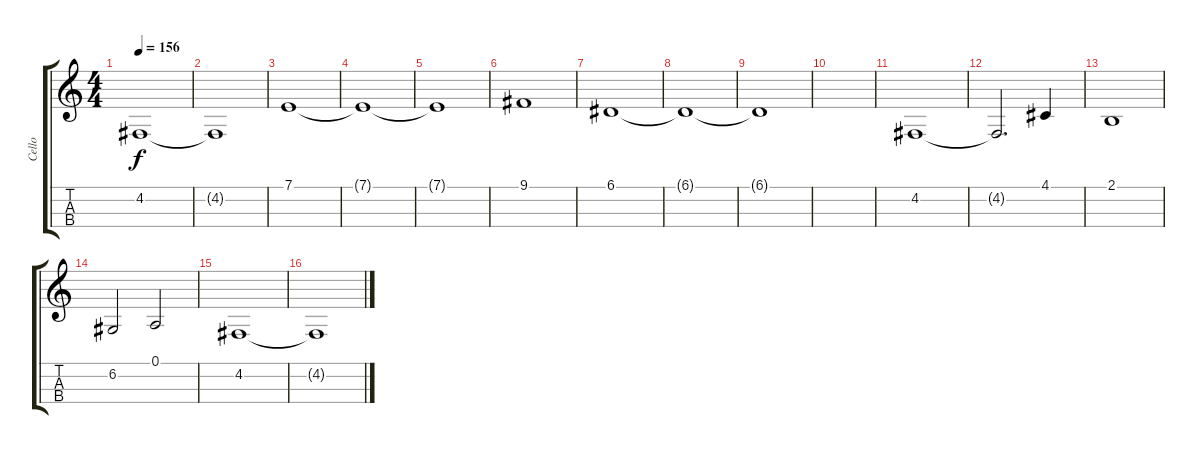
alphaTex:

\track ("Cello" "Cello") {instrument tremolostrings}
\staff {score tabs}
\tuning (A3 D3 G2 C2) {hide}
\ts (4 4)
\tempo 156
\clef g2
\ks c
4.2.1{dy f} |
4.2{t}.1 |
7.1.1 |
7.1{t}.1 |
7.1{t}.1 |
9.1.1 |
6.1.1 |
6.1{t}.1 |
6.1{t}.1 |
|
4.2.1 |
4.2{t}.2{d} 4.1.4 |
2.1.1 |
6.2.2 0.1.2 |
4.2.1 |
4.2{t}.1
